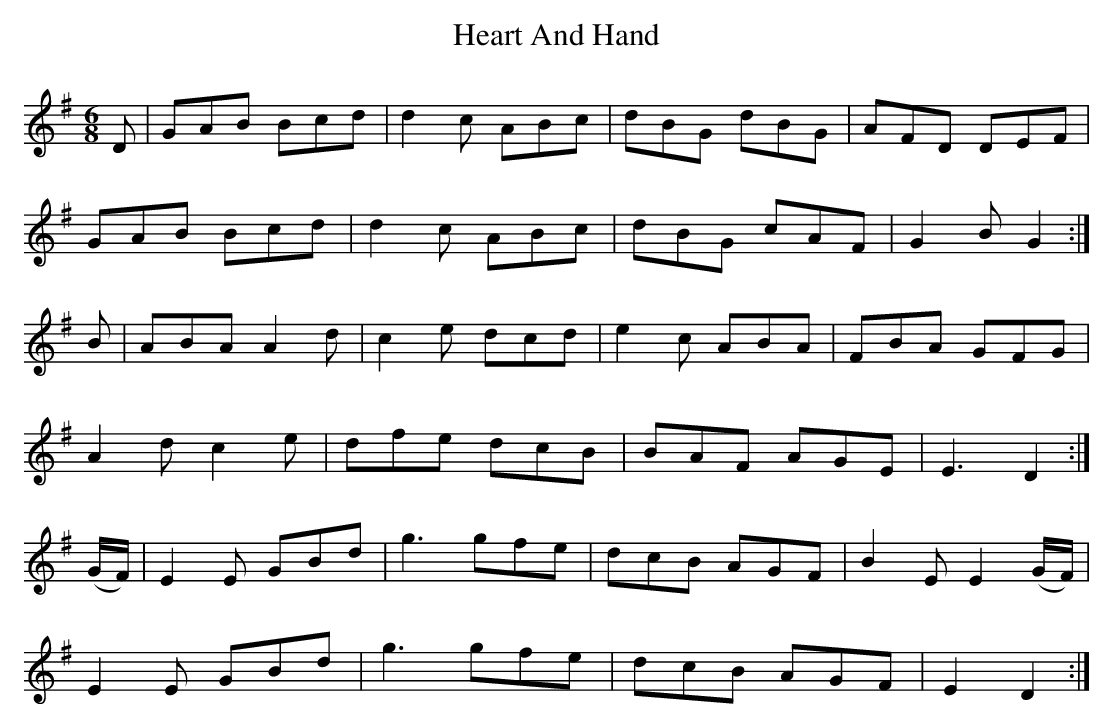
X:1
T: Heart And Hand
M: 6/8
L: 1/8
K: G
   D   | GAB  Bcd  | d2 c ABc | dBG  dBG | AFD     DEF    |
         GAB  Bcd  | d2 c ABc | dBG  cAF | G2 B G2       :|
   B   | ABA  A2 d | c2 e dcd | e2 c ABA | FBA     GFG    |
         A2 d c2 e | dfe  dcB | BAF  AGE |  E3  D2       :|
(G/F/) | E2 E GBd  |  g3  gfe | dcB  AGF | B2 E E2 (G/F/) |
         E2 E GBd  |  g3  gfe | dcB  AGF |  E2  D2       :|
